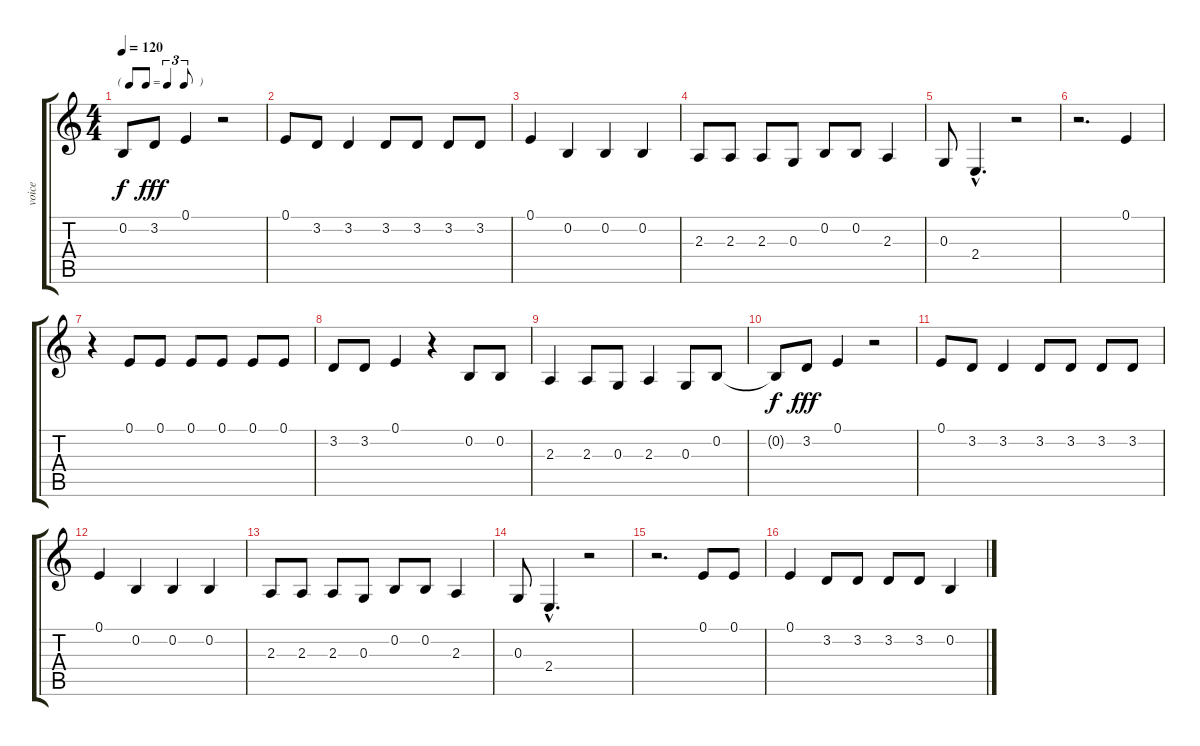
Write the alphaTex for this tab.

\track ("voice" "voice") {instrument viola}
\staff {score tabs}
\tuning (E4 B3 G3 D3 A2 E2) {hide}
\ts (4 4)
\tf triplet8th
\tempo 120
\clef g2
\ks c
0.2{t}.8{dy f} 3.2.8{dy fff} 0.1.4 r.2 |
0.1.8 3.2.8 3.2.4 3.2.8 3.2.8 3.2.8 3.2.8 |
0.1.4 0.2.4 0.2.4 0.2.4 |
2.3.8 2.3.8 2.3.8 0.3.8 0.2.8 0.2.8 2.3.4 |
0.3.8 2.4{hac}.4{d} r.2 |
r.2{d} 0.1.4 |
r.4 0.1.8 0.1.8 0.1.8 0.1.8 0.1.8 0.1.8 |
3.2.8 3.2.8 0.1.4 r.4 0.2.8 0.2.8 |
2.3.4 2.3.8 0.3.8 2.3.4 0.3.8 0.2.8 |
0.2{t}.8{dy f} 3.2.8{dy fff} 0.1.4 r.2 |
0.1.8 3.2.8 3.2.4 3.2.8 3.2.8 3.2.8 3.2.8 |
0.1.4 0.2.4 0.2.4 0.2.4 |
2.3.8 2.3.8 2.3.8 0.3.8 0.2.8 0.2.8 2.3.4 |
0.3.8 2.4{hac}.4{d} r.2 |
r.2{d} 0.1.8 0.1.8 |
0.1.4 3.2.8 3.2.8 3.2.8 3.2.8 0.2.4
